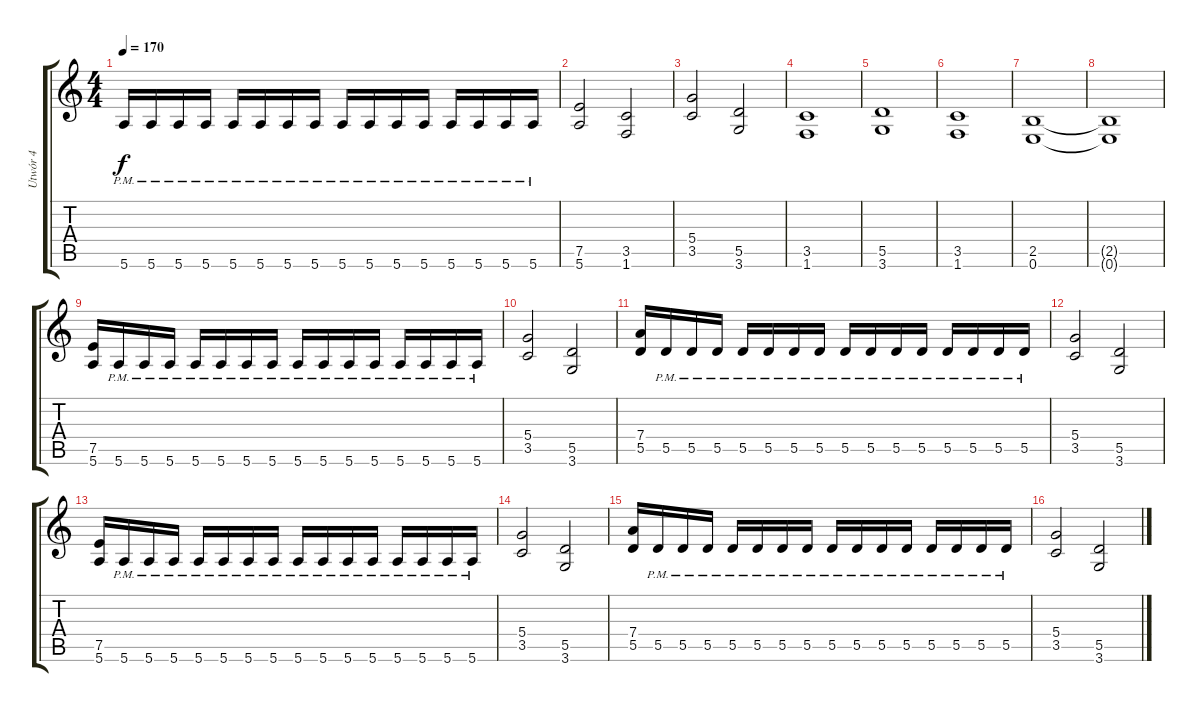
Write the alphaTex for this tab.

\track ("Utwór 4" "Utwór 4") {instrument distortionguitar}
\staff {score tabs}
\tuning (E4 B3 G3 D3 A2 E2) {hide}
\ts (4 4)
\tempo 170
\clef g2
\ks c
5.6{pm}.16{dy f} 5.6{pm}.16 5.6{pm}.16 5.6{pm}.16 5.6{pm}.16 5.6{pm}.16 5.6{pm}.16 5.6{pm}.16 5.6{pm}.16 5.6{pm}.16 5.6{pm}.16 5.6{pm}.16 5.6{pm}.16 5.6{pm}.16 5.6{pm}.16 5.6{pm}.16 |
(7.5 5.6).2 (3.5 1.6).2 |
(5.4 3.5).2 (5.5 3.6).2 |
(3.5 1.6).1 |
(5.5 3.6).1 |
(3.5 1.6).1 |
(2.5 0.6).1 |
(2.5{t} 0.6{t}).1 |
(7.5 5.6).16 5.6{pm}.16 5.6{pm}.16 5.6{pm}.16 5.6{pm}.16 5.6{pm}.16 5.6{pm}.16 5.6{pm}.16 5.6{pm}.16 5.6{pm}.16 5.6{pm}.16 5.6{pm}.16 5.6{pm}.16 5.6{pm}.16 5.6{pm}.16 5.6{pm}.16 |
(5.4 3.5).2 (5.5 3.6).2 |
(7.4 5.5).16 5.5{pm}.16 5.5{pm}.16 5.5{pm}.16 5.5{pm}.16 5.5{pm}.16 5.5{pm}.16 5.5{pm}.16 5.5{pm}.16 5.5{pm}.16 5.5{pm}.16 5.5{pm}.16 5.5{pm}.16 5.5{pm}.16 5.5{pm}.16 5.5{pm}.16 |
(5.4 3.5).2 (5.5 3.6).2 |
(7.5 5.6).16 5.6{pm}.16 5.6{pm}.16 5.6{pm}.16 5.6{pm}.16 5.6{pm}.16 5.6{pm}.16 5.6{pm}.16 5.6{pm}.16 5.6{pm}.16 5.6{pm}.16 5.6{pm}.16 5.6{pm}.16 5.6{pm}.16 5.6{pm}.16 5.6{pm}.16 |
(5.4 3.5).2 (5.5 3.6).2 |
(7.4 5.5).16 5.5{pm}.16 5.5{pm}.16 5.5{pm}.16 5.5{pm}.16 5.5{pm}.16 5.5{pm}.16 5.5{pm}.16 5.5{pm}.16 5.5{pm}.16 5.5{pm}.16 5.5{pm}.16 5.5{pm}.16 5.5{pm}.16 5.5{pm}.16 5.5{pm}.16 |
(5.4 3.5).2 (5.5 3.6).2
